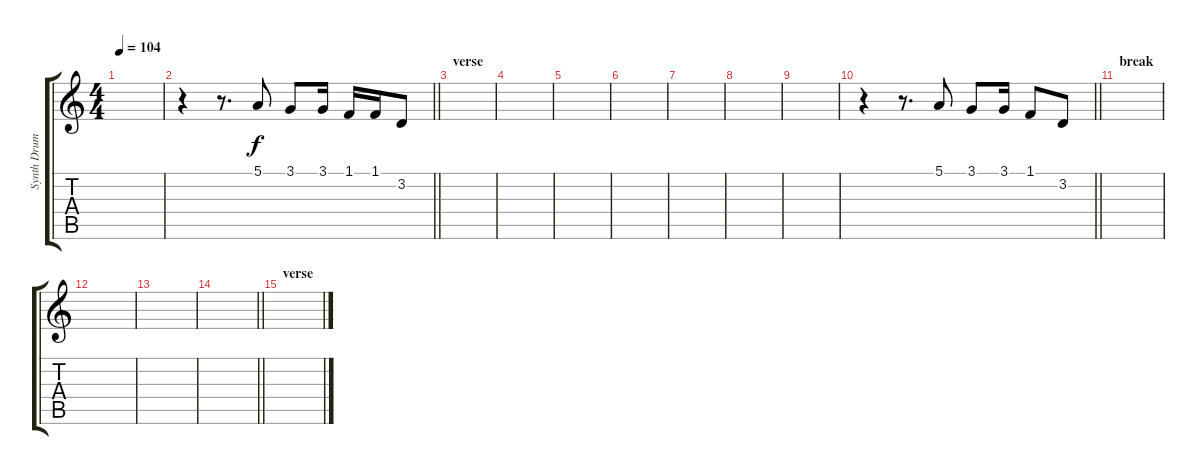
\track ("Synth Drums" "Synth Drum") {instrument synthdrum}
\staff {score tabs}
\tuning (E4 B3 G3 D3 A2 E2) {hide}
\ts (4 4)
\tempo 104
\clef g2
\ks c
|
\barLineRight lightlight
r.4 r.8{d} 5.1.8 3.1.8 3.1.16 1.1.16 1.1.16 3.2.8 |
\section ("" "verse")
|
|
|
|
|
|
|
\barLineRight lightlight
r.4 r.8{d} 5.1.8 3.1.8 3.1.16 1.1.8 3.2.8 |
\section ("" "break")
|
|
|
\barLineRight lightlight
|
\section ("" "verse")
